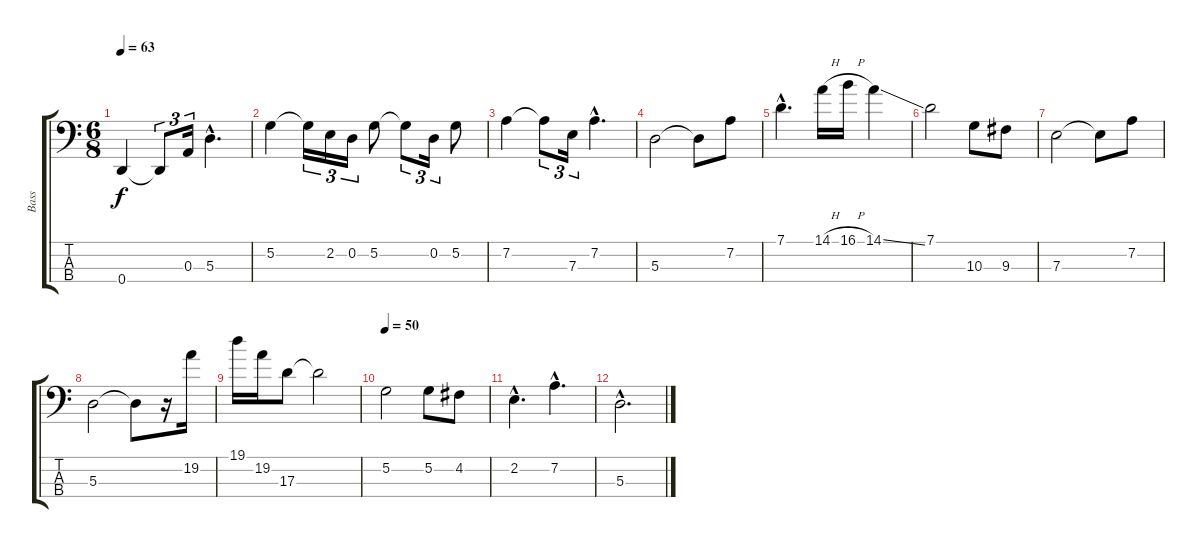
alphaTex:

\track ("Bass" "Bass") {instrument acousticbass}
\staff {score tabs}
\tuning (G2 D2 A1 D1) {hide}
\ts (6 8)
\tempo 63
\clef f4
\ks c
0.4.4{dy f} 0.4{t}.8{tu (3 2)} 0.3.16{tu (3 2)} 5.3{hac}.4{d} |
5.2.4 5.2{t}.16{tu (3 2)} 2.2.16{tu (3 2)} 0.2.16{tu (3 2)} 5.2.8 5.2{t}.8{tu (3 2)} 0.2.16{tu (3 2)} 5.2.8 |
7.2.4 7.2{t}.8{tu (3 2)} 7.3.16{tu (3 2)} 7.2{hac}.4{d} |
5.3.2 5.3{t}.8 7.2.8 |
7.1{hac}.4{d} 14.1{h}.16 16.1{h}.16 14.1{ss}.4 |
7.1.2 10.3.8 9.3.8 |
7.3.2 7.3{t}.8 7.2.8 |
5.3.2 5.3{t}.8 r.16 19.2.16 |
19.1.16 19.2.16 17.3.8 17.3{t}.2 |
\tempo 50
5.2.2 5.2.8 4.2.8 |
2.2{hac}.4{d} 7.2{hac}.4{d} |
5.3{hac}.2{d}
